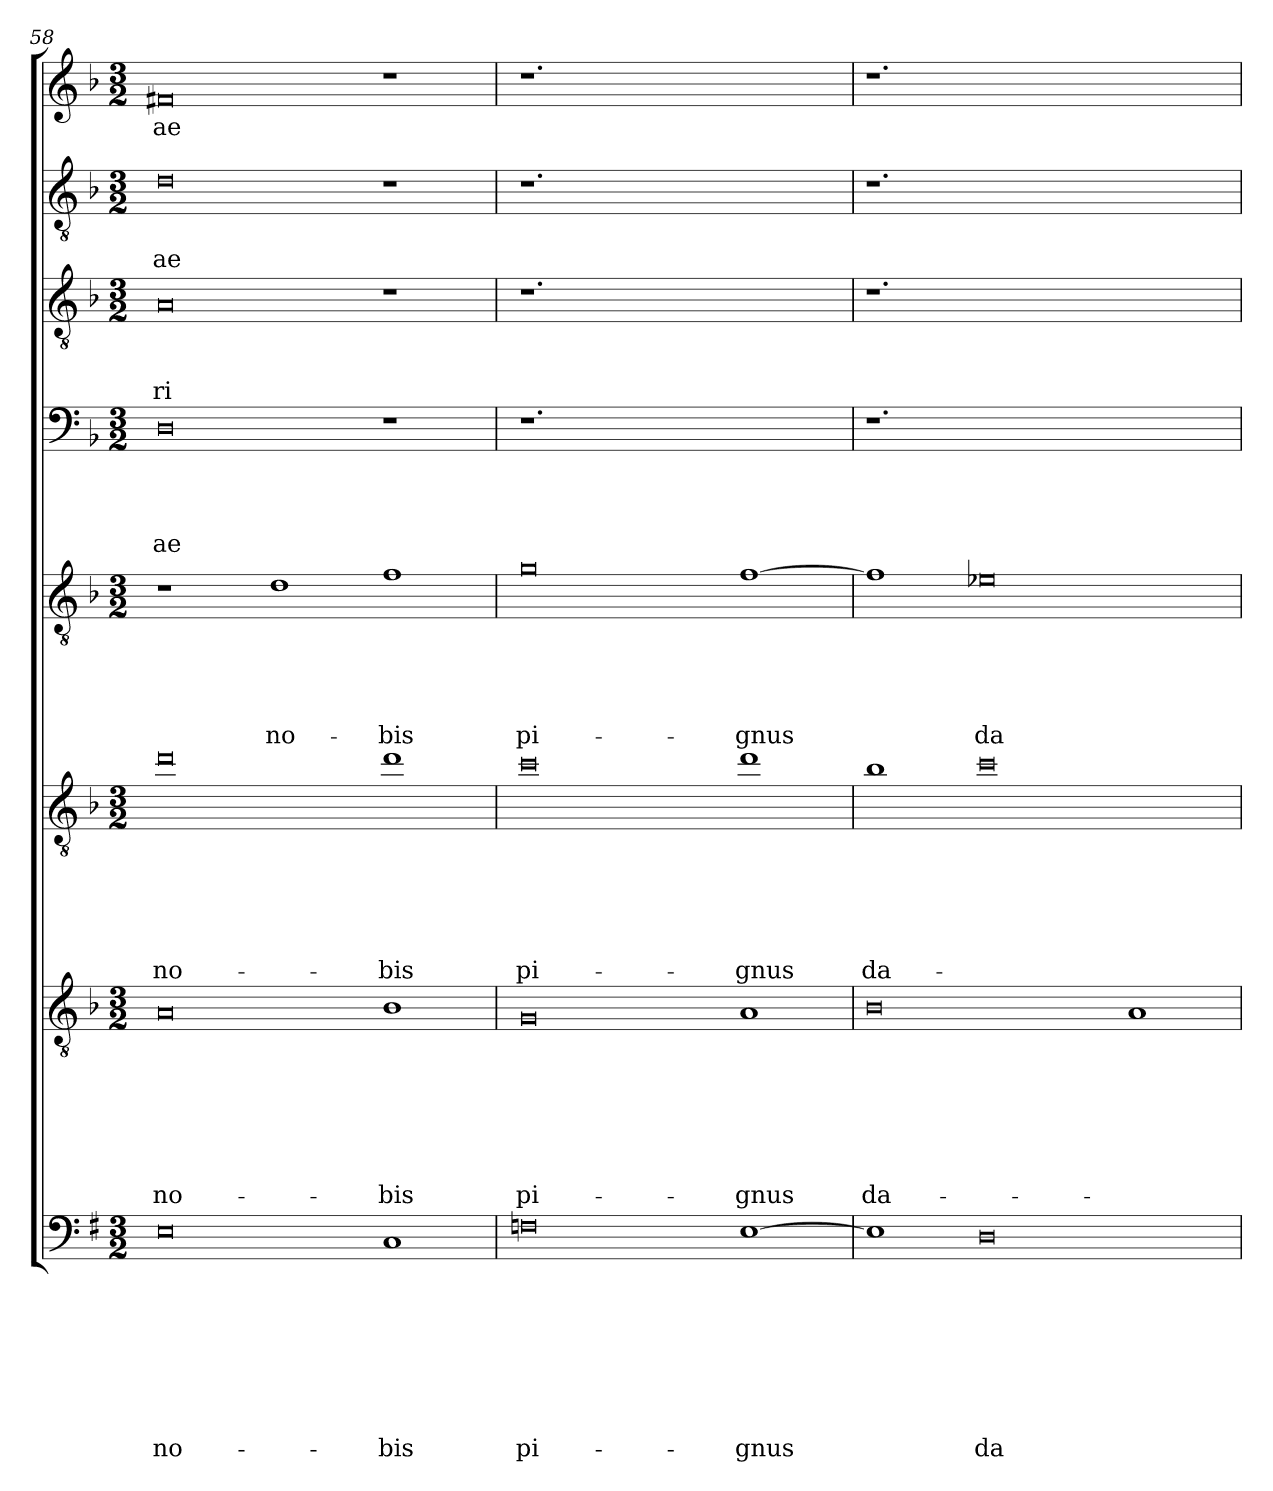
**kern	**text	**text	**text	**text	**text	**text	**text	**text	**kern	**text	**text	**text	**text	**text	**text	**text	**kern	**text	**text	**text	**text	**text	**text	**kern	**text	**text	**text	**text	**text	**kern	**text	**text	**text	**text	**kern	**text	**text	**text	**kern	**text	**text	**kern	**text
*part8	*part8	*part8	*part8	*part8	*part8	*part8	*part8	*part8	*part7	*part7	*part7	*part7	*part7	*part7	*part7	*part7	*part6	*part6	*part6	*part6	*part6	*part6	*part6	*part5	*part5	*part5	*part5	*part5	*part5	*part4	*part4	*part4	*part4	*part4	*part3	*part3	*part3	*part3	*part2	*part2	*part2	*part1	*part1
*staff8	*staff8	*staff8	*staff8	*staff8	*staff8	*staff8	*staff8	*staff8	*staff7	*staff7	*staff7	*staff7	*staff7	*staff7	*staff7	*staff7	*staff6	*staff6	*staff6	*staff6	*staff6	*staff6	*staff6	*staff5	*staff5	*staff5	*staff5	*staff5	*staff5	*staff4	*staff4	*staff4	*staff4	*staff4	*staff3	*staff3	*staff3	*staff3	*staff2	*staff2	*staff2	*staff1	*staff1
*clefF4	*	*	*	*	*	*	*	*	*clefGv2	*	*	*	*	*	*	*	*clefGv2	*	*	*	*	*	*	*clefGv2	*	*	*	*	*	*clefF4	*	*	*	*	*clefGv2	*	*	*	*clefGv2	*	*	*clefG2	*
*ITrd1c2	*	*	*	*	*	*	*	*	*	*	*	*	*	*	*	*	*ITrd8c14	*	*	*	*	*	*	*	*	*	*	*	*	*	*	*	*	*	*	*	*	*	*	*	*	*	*
*k[b-]	*	*	*	*	*	*	*	*	*k[b-]	*	*	*	*	*	*	*	*k[b-]	*	*	*	*	*	*	*k[b-]	*	*	*	*	*	*k[b-]	*	*	*	*	*k[b-]	*	*	*	*k[b-]	*	*	*k[b-]	*
*d:	*	*	*	*	*	*	*	*	*d:	*	*	*	*	*	*	*	*d:	*	*	*	*	*	*	*d:	*	*	*	*	*	*d:	*	*	*	*	*d:	*	*	*	*d:	*	*	*d:	*
*M3/2	*	*	*	*	*	*	*	*	*M3/2	*	*	*	*	*	*	*	*M3/2	*	*	*	*	*	*	*M3/2	*	*	*	*	*	*M3/2	*	*	*	*	*M3/2	*	*	*	*M3/2	*	*	*M3/2	*
=58	=58	=58	=58	=58	=58	=58	=58	=58	=58	=58	=58	=58	=58	=58	=58	=58	=58	=58	=58	=58	=58	=58	=58	=58	=58	=58	=58	=58	=58	=58	=58	=58	=58	=58	=58	=58	=58	=58	=58	=58	=58	=58	=58
!	!	!	!	!	!	!	!	!LO:LY:b	!	!	!	!	!	!	!	!LO:LY:b	!	!	!	!	!	!	!LO:LY:b	!	!	!	!	!	!	!	!	!	!	!LO:LY:b	!	!	!	!LO:LY:b	!	!	!LO:LY:b	!	!LO:LY:b
0D	.	.	.	.	.	.	.	no-	0A	.	.	.	.	.	.	no-	0d	.	.	.	.	.	no-	1r	.	.	.	.	.	0D	.	.	.	-ae	0A	.	.	-ri-	0d	.	-ae	0f#X	-ae
!	!	!	!	!	!	!	!	!	!	!	!	!	!	!	!	!	!	!	!	!	!	!	!	!	!	!	!	!	!LO:LY:b	!	!	!	!	!	!	!	!	!	!	!	!	!	!
.	.	.	.	.	.	.	.	.	.	.	.	.	.	.	.	.	.	.	.	.	.	.	.	1d	.	.	.	.	no-	.	.	.	.	.	.	.	.	.	.	.	.	.	.
!	!	!	!	!	!	!	!	!LO:LY:b	!	!	!	!	!	!	!	!LO:LY:b	!	!	!	!	!	!	!LO:LY:b	!	!	!	!	!	!LO:LY:b	!	!	!	!	!	!	!	!	!	!	!	!	!	!
1BB-	.	.	.	.	.	.	.	-bis	1B-	.	.	.	.	.	.	-bis	1d	.	.	.	.	.	-bis	1f	.	.	.	.	-bis	1r	.	.	.	.	1r	.	.	.	1r	.	.	1r	.
=59	=59	=59	=59	=59	=59	=59	=59	=59	=59	=59	=59	=59	=59	=59	=59	=59	=59	=59	=59	=59	=59	=59	=59	=59	=59	=59	=59	=59	=59	=59	=59	=59	=59	=59	=59	=59	=59	=59	=59	=59	=59	=59	=59
!	!	!	!	!	!	!	!	!LO:LY:b	!	!	!	!	!	!	!	!LO:LY:b	!	!	!	!	!	!	!LO:LY:b	!	!	!	!	!	!LO:LY:b	!	!	!	!	!	!	!	!	!	!	!	!	!	!
0E-X	.	.	.	.	.	.	.	pi-	0G	.	.	.	.	.	.	pi-	0c	.	.	.	.	.	pi-	0g	.	.	.	.	pi-	1.r	.	.	.	.	1.r	.	.	.	1.r	.	.	1.r	.
.	.	.	.	.	.	.	.	.	.	.	.	.	.	.	.	.	.	.	.	.	.	.	.	.	.	.	.	.	.	1.ryy	.	.	.	.	1.ryy	.	.	.	1.ryy	.	.	1.ryy	.
!	!	!	!	!	!	!	!	!LO:LY:b	!	!	!	!	!	!	!	!LO:LY:b	!	!	!	!	!	!	!LO:LY:b	!	!	!	!	!	!LO:LY:b	!	!	!	!	!	!	!	!	!	!	!	!	!	!
[1D	.	.	.	.	.	.	.	-gnus	1A	.	.	.	.	.	.	-gnus	1d	.	.	.	.	.	-gnus	[1f	.	.	.	.	-gnus	.	.	.	.	.	.	.	.	.	.	.	.	.	.
=60	=60	=60	=60	=60	=60	=60	=60	=60	=60	=60	=60	=60	=60	=60	=60	=60	=60	=60	=60	=60	=60	=60	=60	=60	=60	=60	=60	=60	=60	=60	=60	=60	=60	=60	=60	=60	=60	=60	=60	=60	=60	=60	=60
!	!	!	!	!	!	!	!	!	!	!	!	!	!	!	!	!LO:LY:b	!	!	!	!	!	!	!LO:LY:b	!	!	!	!	!	!	!	!	!	!	!	!	!	!	!	!	!	!	!	!
1D]	.	.	.	.	.	.	.	.	0B-	.	.	.	.	.	.	da-	1B-	.	.	.	.	.	da-	1f]	.	.	.	.	.	1.r	.	.	.	.	1.r	.	.	.	1.r	.	.	1.r	.
!	!	!	!	!	!	!	!	!LO:LY:b	!	!	!	!	!	!	!	!	!	!	!	!	!	!	!	!	!	!	!	!	!LO:LY:b	!	!	!	!	!	!	!	!	!	!	!	!	!	!
0C	.	.	.	.	.	.	.	da-	.	.	.	.	.	.	.	.	0c	.	.	.	.	.	.	0e-X	.	.	.	.	da-	.	.	.	.	.	.	.	.	.	.	.	.	.	.
.	.	.	.	.	.	.	.	.	.	.	.	.	.	.	.	.	.	.	.	.	.	.	.	.	.	.	.	.	.	1.ryy	.	.	.	.	1.ryy	.	.	.	1.ryy	.	.	1.ryy	.
.	.	.	.	.	.	.	.	.	1A	.	.	.	.	.	.	.	.	.	.	.	.	.	.	.	.	.	.	.	.	.	.	.	.	.	.	.	.	.	.	.	.	.	.
=	=	=	=	=	=	=	=	=	=	=	=	=	=	=	=	=	=	=	=	=	=	=	=	=	=	=	=	=	=	=	=	=	=	=	=	=	=	=	=	=	=	=	=
*-	*-	*-	*-	*-	*-	*-	*-	*-	*-	*-	*-	*-	*-	*-	*-	*-	*-	*-	*-	*-	*-	*-	*-	*-	*-	*-	*-	*-	*-	*-	*-	*-	*-	*-	*-	*-	*-	*-	*-	*-	*-	*-	*-
